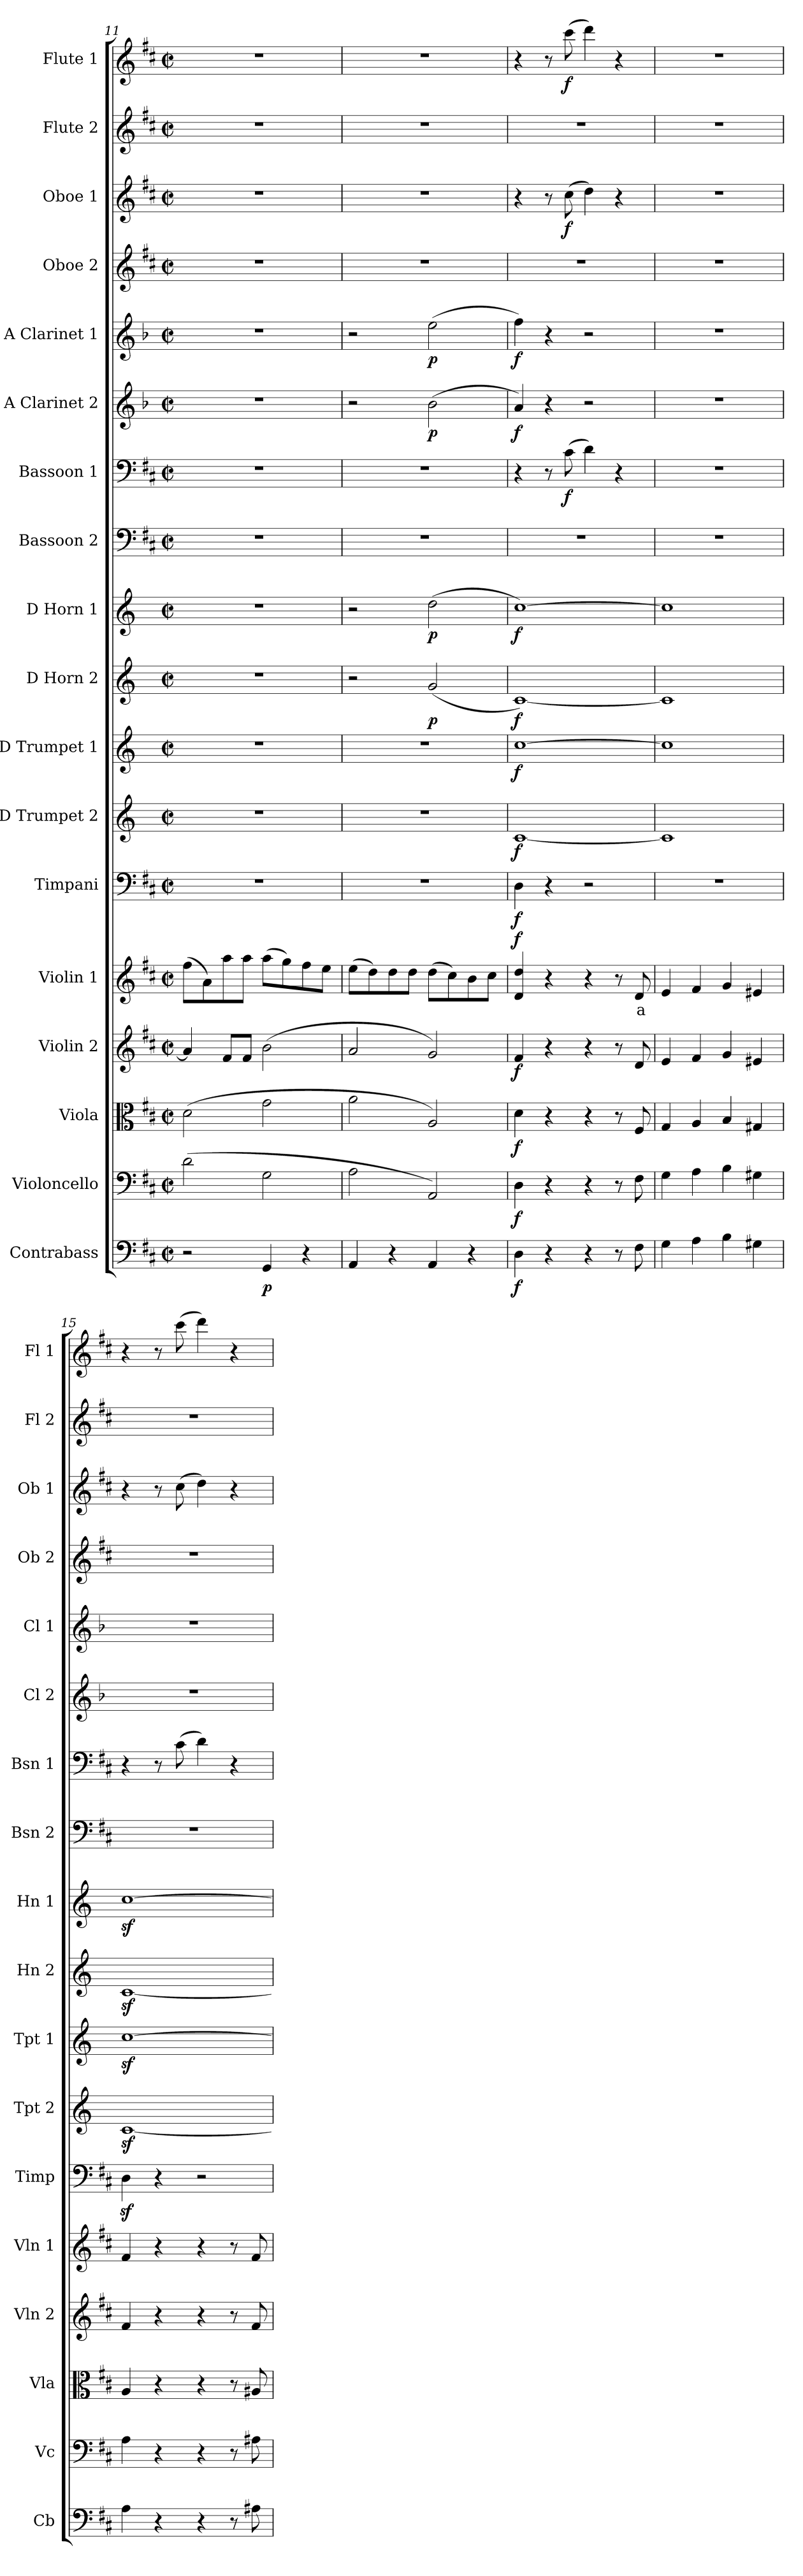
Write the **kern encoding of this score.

**kern	**dynam	**kern	**dynam	**kern	**dynam	**kern	**dynam	**kern	**text	**dynam	**kern	**dynam	**kern	**dynam	**kern	**dynam	**kern	**dynam	**kern	**dynam	**kern	**kern	**dynam	**kern	**dynam	**kern	**dynam	**kern	**kern	**dynam	**kern	**kern	**dynam
*part18	*part18	*part17	*part17	*part16	*part16	*part15	*part15	*part14	*part14	*part14	*part13	*part13	*part12	*part12	*part11	*part11	*part10	*part10	*part9	*part9	*part8	*part7	*part7	*part6	*part6	*part5	*part5	*part4	*part3	*part3	*part2	*part1	*part1
*staff18	*staff18	*staff17	*staff17	*staff16	*staff16	*staff15	*staff15	*staff14	*staff14	*staff14	*staff13	*staff13	*staff12	*staff12	*staff11	*staff11	*staff10	*staff10	*staff9	*staff9	*staff8	*staff7	*staff7	*staff6	*staff6	*staff5	*staff5	*staff4	*staff3	*staff3	*staff2	*staff1	*staff1
*I"Contrabass	*	*I"Violoncello	*	*I"Viola	*	*I"Violin 2	*	*I"Violin 1	*	*	*I"Timpani	*	*I"D Trumpet 2	*	*I"D Trumpet 1	*	*I"D Horn 2	*	*I"D Horn 1	*	*I"Bassoon 2	*I"Bassoon 1	*	*I"A Clarinet 2	*	*I"A Clarinet 1	*	*I"Oboe 2	*I"Oboe 1	*	*I"Flute 2	*I"Flute 1	*
*I'Cb	*	*I'Vc	*	*I'Vla	*	*I'Vln 2	*	*I'Vln 1	*	*	*I'Timp	*	*I'Tpt 2	*	*I'Tpt 1	*	*I'Hn 2	*	*I'Hn 1	*	*I'Bsn 2	*I'Bsn 1	*	*I'Cl 2	*	*I'Cl 1	*	*I'Ob 2	*I'Ob 1	*	*I'Fl 2	*I'Fl 1	*
*clefF4	*	*clefF4	*	*clefC3	*	*clefG2	*	*clefG2	*	*	*clefF4	*	*clefG2	*	*clefG2	*	*clefG2	*	*clefG2	*	*clefF4	*clefF4	*	*clefG2	*	*clefG2	*	*clefG2	*clefG2	*	*clefG2	*clefG2	*
*ITrd7c12	*	*	*	*	*	*	*	*	*	*	*	*	*ITrd-1c-2	*	*ITrd-1c-2	*	*ITrd6c10	*	*ITrd6c10	*	*	*	*	*ITrd2c3	*	*ITrd2c3	*	*	*	*	*	*	*
*k[f#c#]	*	*k[f#c#]	*	*k[f#c#]	*	*k[f#c#]	*	*k[f#c#]	*	*	*k[f#c#]	*	*k[f#c#]	*	*k[f#c#]	*	*k[f#c#]	*	*k[f#c#]	*	*k[f#c#]	*k[f#c#]	*	*k[f#c#]	*	*k[f#c#]	*	*k[f#c#]	*k[f#c#]	*	*k[f#c#]	*k[f#c#]	*
*M2/2	*	*M2/2	*	*M2/2	*	*M2/2	*	*M2/2	*	*	*M2/2	*	*M2/2	*	*M2/2	*	*M2/2	*	*M2/2	*	*M2/2	*M2/2	*	*M2/2	*	*M2/2	*	*M2/2	*M2/2	*	*M2/2	*M2/2	*
*met(c|)	*	*met(c|)	*	*met(c|)	*	*met(c|)	*	*met(c|)	*	*	*met(c|)	*	*met(c|)	*	*met(c|)	*	*met(c|)	*	*met(c|)	*	*met(c|)	*met(c|)	*	*met(c|)	*	*met(c|)	*	*met(c|)	*met(c|)	*	*met(c|)	*met(c|)	*
=11	=11	=11	=11	=11	=11	=11	=11	=11	=11	=11	=11	=11	=11	=11	=11	=11	=11	=11	=11	=11	=11	=11	=11	=11	=11	=11	=11	=11	=11	=11	=11	=11	=11
2r	.	(2d\	.	(2d\	.	4a/]	.	(8ff#\L	.	.	1r	.	1r	.	1r	.	1r	.	1r	.	1r	1r	.	1r	.	1r	.	1r	1r	.	1r	1r	.
.	.	.	.	.	.	.	.	8a\)	.	.	.	.	.	.	.	.	.	.	.	.	.	.	.	.	.	.	.	.	.	.	.	.	.
.	.	.	.	.	.	8f#/L	.	8aa\	.	.	.	.	.	.	.	.	.	.	.	.	.	.	.	.	.	.	.	.	.	.	.	.	.
.	.	.	.	.	.	8f#/J	.	8aa\J	.	.	.	.	.	.	.	.	.	.	.	.	.	.	.	.	.	.	.	.	.	.	.	.	.
!	!LO:DY:b	!	!	!	!	!	!	!	!	!	!	!	!	!	!	!	!	!	!	!	!	!	!	!	!	!	!	!	!	!	!	!	!
4GGG/	p	2G\	.	2g\	.	(2b\	.	(8aa\L	.	.	.	.	.	.	.	.	.	.	.	.	.	.	.	.	.	.	.	.	.	.	.	.	.
.	.	.	.	.	.	.	.	8gg\)	.	.	.	.	.	.	.	.	.	.	.	.	.	.	.	.	.	.	.	.	.	.	.	.	.
4r	.	.	.	.	.	.	.	8ff#\	.	.	.	.	.	.	.	.	.	.	.	.	.	.	.	.	.	.	.	.	.	.	.	.	.
.	.	.	.	.	.	.	.	8ee\J	.	.	.	.	.	.	.	.	.	.	.	.	.	.	.	.	.	.	.	.	.	.	.	.	.
=12	=12	=12	=12	=12	=12	=12	=12	=12	=12	=12	=12	=12	=12	=12	=12	=12	=12	=12	=12	=12	=12	=12	=12	=12	=12	=12	=12	=12	=12	=12	=12	=12	=12
4AAA/	.	2A\	.	2a\	.	2a/	.	(8ee\L	.	.	1r	.	1r	.	1r	.	2r	.	2r	.	1r	1r	.	2r	.	2r	.	1r	1r	.	1r	1r	.
.	.	.	.	.	.	.	.	8dd\)	.	.	.	.	.	.	.	.	.	.	.	.	.	.	.	.	.	.	.	.	.	.	.	.	.
4r	.	.	.	.	.	.	.	8dd\	.	.	.	.	.	.	.	.	.	.	.	.	.	.	.	.	.	.	.	.	.	.	.	.	.
.	.	.	.	.	.	.	.	8dd\J	.	.	.	.	.	.	.	.	.	.	.	.	.	.	.	.	.	.	.	.	.	.	.	.	.
!	!	!	!	!	!	!	!	!	!	!	!	!	!	!	!	!	!	!LO:DY:b	!	!LO:DY:b	!	!	!	!	!LO:DY:b	!	!LO:DY:b	!	!	!	!	!	!
4AAA/	.	2AA/)	.	2A/)	.	2g/)	.	(8dd\L	.	.	.	.	.	.	.	.	(2A/	p	(2e\	p	.	.	.	(2g\	p	(2cc#\	p	.	.	.	.	.	.
.	.	.	.	.	.	.	.	8cc#\)	.	.	.	.	.	.	.	.	.	.	.	.	.	.	.	.	.	.	.	.	.	.	.	.	.
4r	.	.	.	.	.	.	.	8b\	.	.	.	.	.	.	.	.	.	.	.	.	.	.	.	.	.	.	.	.	.	.	.	.	.
.	.	.	.	.	.	.	.	8cc#\J	.	.	.	.	.	.	.	.	.	.	.	.	.	.	.	.	.	.	.	.	.	.	.	.	.
=13	=13	=13	=13	=13	=13	=13	=13	=13	=13	=13	=13	=13	=13	=13	=13	=13	=13	=13	=13	=13	=13	=13	=13	=13	=13	=13	=13	=13	=13	=13	=13	=13	=13
!	!LO:DY:b	!	!LO:DY:b	!	!LO:DY:b	!	!LO:DY:b	!	!	!LO:DY:b	!	!LO:DY:b	!	!LO:DY:b	!	!LO:DY:b	!	!LO:DY:b	!	!LO:DY:b	!	!	!	!	!LO:DY:b	!	!LO:DY:b	!	!	!	!	!	!
4DD\	f	4D\	f	4d\	f	4f#/	f	4d/ 4dd/	.	f	4D\	f	[1d	f	[1dd	f	[1D)	f	[1d)	f	1r	4r	.	4f#/)	f	4dd\)	f	1r	4r	.	1r	4r	.
4r	.	4r	.	4r	.	4r	.	4r	.	.	4r	.	.	.	.	.	.	.	.	.	.	8r	.	4r	.	4r	.	.	8r	.	.	8r	.
!	!	!	!	!	!	!	!	!	!	!	!	!	!	!	!	!	!	!	!	!	!	!	!LO:DY:b	!	!	!	!	!	!	!LO:DY:b	!	!	!LO:DY:b
.	.	.	.	.	.	.	.	.	.	.	.	.	.	.	.	.	.	.	.	.	.	(8c#\	f	.	.	.	.	.	(8cc#\	f	.	(8ccc#\	f
4r	.	4r	.	4r	.	4r	.	4r	.	.	2r	.	.	.	.	.	.	.	.	.	.	4d\)	.	2r	.	2r	.	.	4dd\)	.	.	4ddd\)	.
8r	.	8r	.	8r	.	8r	.	8r	.	.	.	.	.	.	.	.	.	.	.	.	.	4r	.	.	.	.	.	.	4r	.	.	4r	.
!	!	!	!	!	!	!	!	!	!LO:LY:b:color=#FF0000	!	!	!	!	!	!	!	!	!	!	!	!	!	!	!	!	!	!	!	!	!	!	!	!
8FF#\	.	8F#\	.	8F#/	.	8d/	.	8d/	a	.	.	.	.	.	.	.	.	.	.	.	.	.	.	.	.	.	.	.	.	.	.	.	.
=14	=14	=14	=14	=14	=14	=14	=14	=14	=14	=14	=14	=14	=14	=14	=14	=14	=14	=14	=14	=14	=14	=14	=14	=14	=14	=14	=14	=14	=14	=14	=14	=14	=14
4GG\	.	4G\	.	4G/	.	4e/	.	4e/	.	.	1r	.	1d]	.	1dd]	.	1D]	.	1d]	.	1r	1r	.	1r	.	1r	.	1r	1r	.	1r	1r	.
4AA\	.	4A\	.	4A/	.	4f#/	.	4f#/	.	.	.	.	.	.	.	.	.	.	.	.	.	.	.	.	.	.	.	.	.	.	.	.	.
4BB\	.	4B\	.	4B/	.	4g/	.	4g/	.	.	.	.	.	.	.	.	.	.	.	.	.	.	.	.	.	.	.	.	.	.	.	.	.
4GG#X\	.	4G#X\	.	4G#X/	.	4e#X/	.	4e#X/	.	.	.	.	.	.	.	.	.	.	.	.	.	.	.	.	.	.	.	.	.	.	.	.	.
=15	=15	=15	=15	=15	=15	=15	=15	=15	=15	=15	=15	=15	=15	=15	=15	=15	=15	=15	=15	=15	=15	=15	=15	=15	=15	=15	=15	=15	=15	=15	=15	=15	=15
4AA\	.	4A\	.	4A/	.	4f#/	.	4f#/	.	.	4Dz<\	.	[1dz<	.	[1ddz<	.	[1Dz<	.	[1dz<	.	1r	4r	.	1r	.	1r	.	1r	4r	.	1r	4r	.
4r	.	4r	.	4r	.	4r	.	4r	.	.	4r	.	.	.	.	.	.	.	.	.	.	8r	.	.	.	.	.	.	8r	.	.	8r	.
.	.	.	.	.	.	.	.	.	.	.	.	.	.	.	.	.	.	.	.	.	.	(8c#\	.	.	.	.	.	.	(8cc#\	.	.	(8ccc#\	.
4r	.	4r	.	4r	.	4r	.	4r	.	.	2r	.	.	.	.	.	.	.	.	.	.	4d\)	.	.	.	.	.	.	4dd\)	.	.	4ddd\)	.
8r	.	8r	.	8r	.	8r	.	8r	.	.	.	.	.	.	.	.	.	.	.	.	.	4r	.	.	.	.	.	.	4r	.	.	4r	.
8AA#X\	.	8A#X\	.	8A#X/	.	8f#/	.	8f#/	.	.	.	.	.	.	.	.	.	.	.	.	.	.	.	.	.	.	.	.	.	.	.	.	.
=	=	=	=	=	=	=	=	=	=	=	=	=	=	=	=	=	=	=	=	=	=	=	=	=	=	=	=	=	=	=	=	=	=
*-	*-	*-	*-	*-	*-	*-	*-	*-	*-	*-	*-	*-	*-	*-	*-	*-	*-	*-	*-	*-	*-	*-	*-	*-	*-	*-	*-	*-	*-	*-	*-	*-	*-
